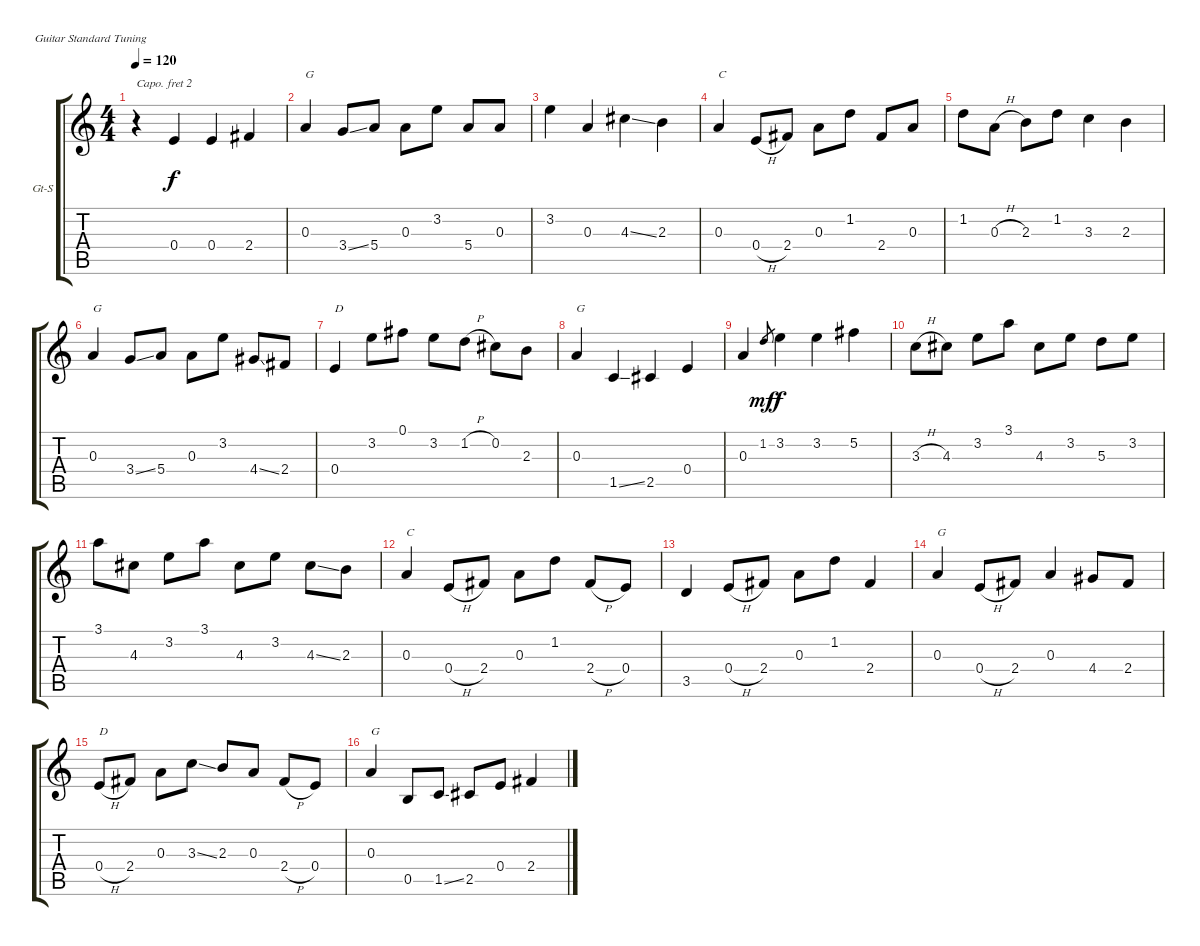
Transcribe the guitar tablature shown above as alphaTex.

\bracketExtendMode groupsimilarinstruments
\firstSystemTrackNameOrientation horizontal
\otherSystemsTrackNameOrientation horizontal
\track ("Guitar Solo" "Gt-S") {instrument acousticguitarsteel}
\staff {score tabs}
\capo 2
\tuning (E4 B3 G3 D3 A2 E2)
\ts (4 4)
\tempo 120
\clef g2
\ks c
r.4{dy f instrument acousticguitarsteel} 0.4.4 0.4.4 2.4.4 |
0.3.4{txt "G"} 3.4{ss}.8 5.4.8 0.3.8 3.2.8 5.4.8 0.3.8 |
3.2.4 0.3.4 4.3{ss}.4 2.3.4 |
0.3.4{txt "C"} 0.4{h}.8 2.4.8 0.3.8 1.2.8 2.4.8 0.3.8 |
1.2.8 0.3{h}.8 2.3.8 1.2.8 3.3.4 2.3.4 |
0.3.4{txt "G"} 3.4{ss}.8 5.4.8 0.3.8 3.2.8 4.4{ss}.8 2.4.8 |
0.4.4{txt "D"} 3.2.8 0.1.8 3.2.8 1.2{h}.8 0.2.8 2.3.8 |
0.3.4{txt "G"} 1.5{ss}.4 2.5.4 0.4.4 |
0.3.4 1.2.8{gr dy mf} 3.2.4{dy f} 3.2.4 5.2.4 |
3.3{h}.8 4.3.8 3.2.8 3.1.8 4.3.8 3.2.8 5.3.8 3.2.8 |
3.1.8 4.3.8 3.2.8 3.1.8 4.3.8 3.2.8 4.3{ss}.8 2.3.8 |
0.3.4{txt "C"} 0.4{h}.8 2.4.8 0.3.8 1.2.8 2.4{h}.8 0.4.8 |
3.5.4 0.4{h}.8 2.4.8 0.3.8 1.2.8 2.4.4 |
0.3.4{txt "G"} 0.4{h}.8 2.4.8 0.3.4 4.4.8 2.4.8 |
0.4{h}.8{txt "D"} 2.4.8 0.3.8 3.3{ss}.8 2.3.8 0.3.8 2.4{h}.8 0.4.8 |
0.3.4{txt "G"} 0.5.8 1.5{ss}.8 2.5.8 0.4.8 2.4.4
